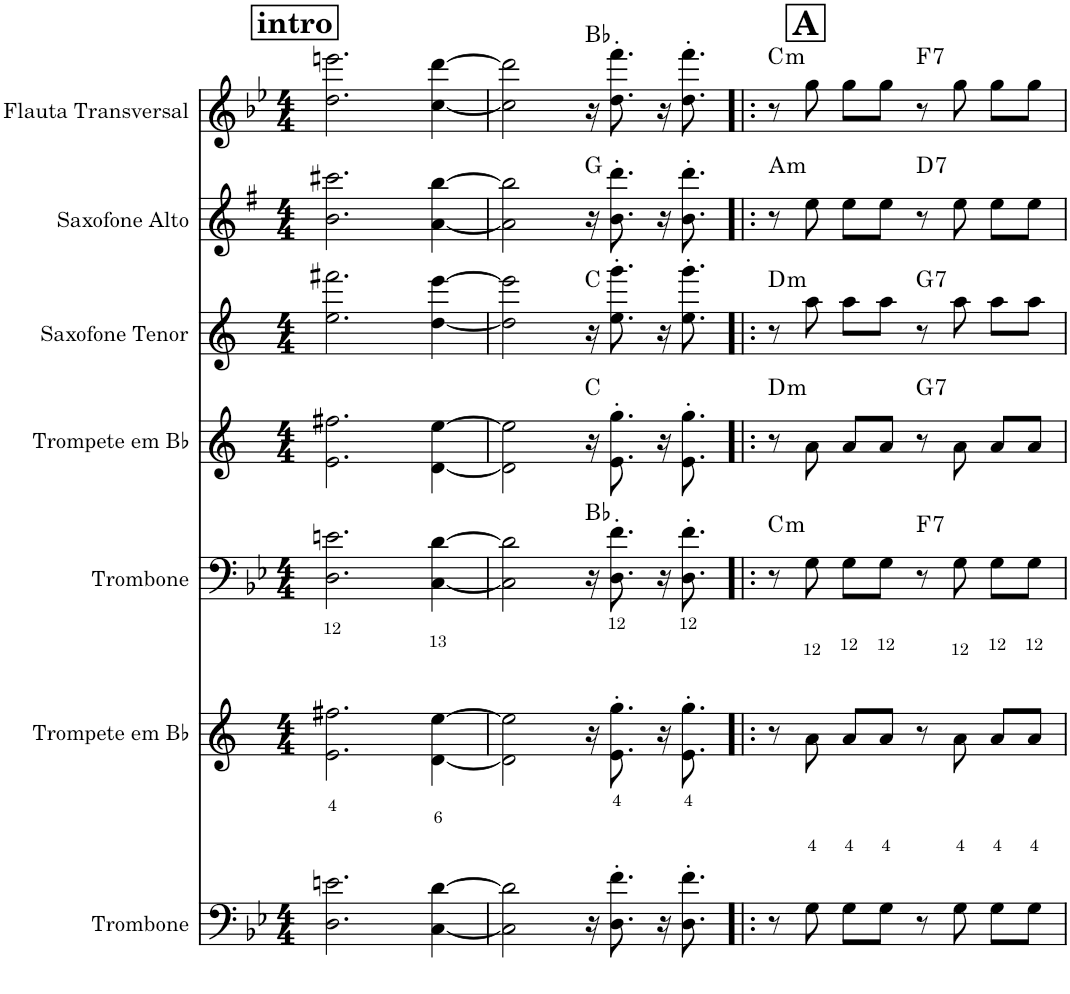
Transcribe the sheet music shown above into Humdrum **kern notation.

**kern	**kern	**kern	**harte	**kern	**harte	**kern	**harte	**kern	**harte	**kern	**harte
*part7	*part6	*part5	*part5	*part4	*part4	*part3	*part3	*part2	*part2	*part1	*part1
*staff7	*staff6	*staff5	*	*staff4	*	*staff3	*	*staff2	*	*staff1	*
*I"Trombone	*I"Trompete em Bb	*I"Trombone	*	*I"Trompete em Bb	*	*I"Saxofone Tenor	*	*I"Saxofone Alto	*	*I"Flauta Transversal	*
*I'Tbn.	*I'Tpt. em Bb	*I'Tbn.	*	*I'Tpt. em Bb	*	*I'Sax. Tn.	*	*	*	*I'Fl.	*
*clefF4	*clefG2	*clefF4	*	*clefG2	*	*clefG2	*	*clefG2	*	*clefG2	*
*	*Trd1c2	*	*	*Trd1c2	*	*Trd8c14	*	*Trd5c9	*	*	*
*k[b-e-]	*k[]	*k[b-e-]	*	*k[]	*	*k[]	*	*k[f#]	*	*k[b-e-]	*
*B-:	*	*B-:	*	*	*	*	*	*G:	*	*B-:	*
*M4/4	*M4/4	*M4/4	*	*M4/4	*	*M4/4	*	*M4/4	*	*M4/4	*
!!LO:REH:place=s1:a:B:cj:fs=14:t=intro
=1	=1	=1	=1	=1	=1	=1	=1	=1	=1	=1	=1
2.D\ 2.en\	2.e\ 2.ff#X\	2.D\ 2.en\	.	2.e\ 2.ff#X\	.	2.ee\ 2.fff#X\	.	2.b\ 2.ccc#X\	.	2.dd\ 2.eeen\	.
[4C\ [4d\	[4d\ [4ee\	[4C\ [4d\	.	[4d\ [4ee\	.	[4dd\ [4eee\	.	[4a\ [4bb\	.	[4cc\ [4ddd\	.
=2	=2	=2	=2	=2	=2	=2	=2	=2	=2	=2	=2
2C\] 2d\]	2d\] 2ee\]	2C\] 2d\]	.	2d\] 2ee\]	.	2dd\] 2eee\]	.	2a\] 2bb\]	.	2cc\] 2ddd\]	.
16r	16r	16r	Bb:maj	16r	C:maj	16r	C:maj	16r	G:maj	16r	Bb:maj
8.D\' 8.f\'	8.e\' 8.gg\'	8.D\' 8.f\'	.	8.e\' 8.gg\'	.	8.ee\' 8.ggg\'	.	8.b\' 8.ddd\'	.	8.dd\' 8.fff\'	.
16r	16r	16r	.	16r	.	16r	.	16r	.	16r	.
8.D\' 8.f\'	8.e\' 8.gg\'	8.D\' 8.f\'	.	8.e\' 8.gg\'	.	8.ee\' 8.ggg\'	.	8.b\' 8.ddd\'	.	8.dd\' 8.fff\'	.
!!LO:REH:place=s1:a:B:cj:fs=16:t=A:qo=0.5
=3!|:	=3!|:	=3!|:	=3!|:	=3!|:	=3!|:	=3!|:	=3!|:	=3!|:	=3!|:	=3!|:	=3!|:
!	!	!	!LO:H:kt=m	!	!LO:H:kt=m	!	!LO:H:kt=m	!	!LO:H:kt=m	!	!LO:H:kt=m
8r	8r	8r	C:min	8r	D:min	8r	D:min	8r	A:min	8r	C:min
8G\	8a\	8G\	.	8a\	.	8aa\	.	8ee\	.	8gg\	.
8G\L	8a/L	8G\L	.	8a/L	.	8aa\L	.	8ee\L	.	8gg\L	.
8G\J	8a/J	8G\J	.	8a/J	.	8aa\J	.	8ee\J	.	8gg\J	.
!	!	!	!LO:H:kt=7	!	!LO:H:kt=7	!	!LO:H:kt=7	!	!LO:H:kt=7	!	!LO:H:kt=7
8r	8r	8r	F:7	8r	G:7	8r	G:7	8r	D:7	8r	F:7
8G\	8a\	8G\	.	8a\	.	8aa\	.	8ee\	.	8gg\	.
8G\L	8a/L	8G\L	.	8a/L	.	8aa\L	.	8ee\L	.	8gg\L	.
8G\J	8a/J	8G\J	.	8a/J	.	8aa\J	.	8ee\J	.	8gg\J	.
=	=	=	=	=	=	=	=	=	=	=	=
*-	*-	*-	*-	*-	*-	*-	*-	*-	*-	*-	*-
